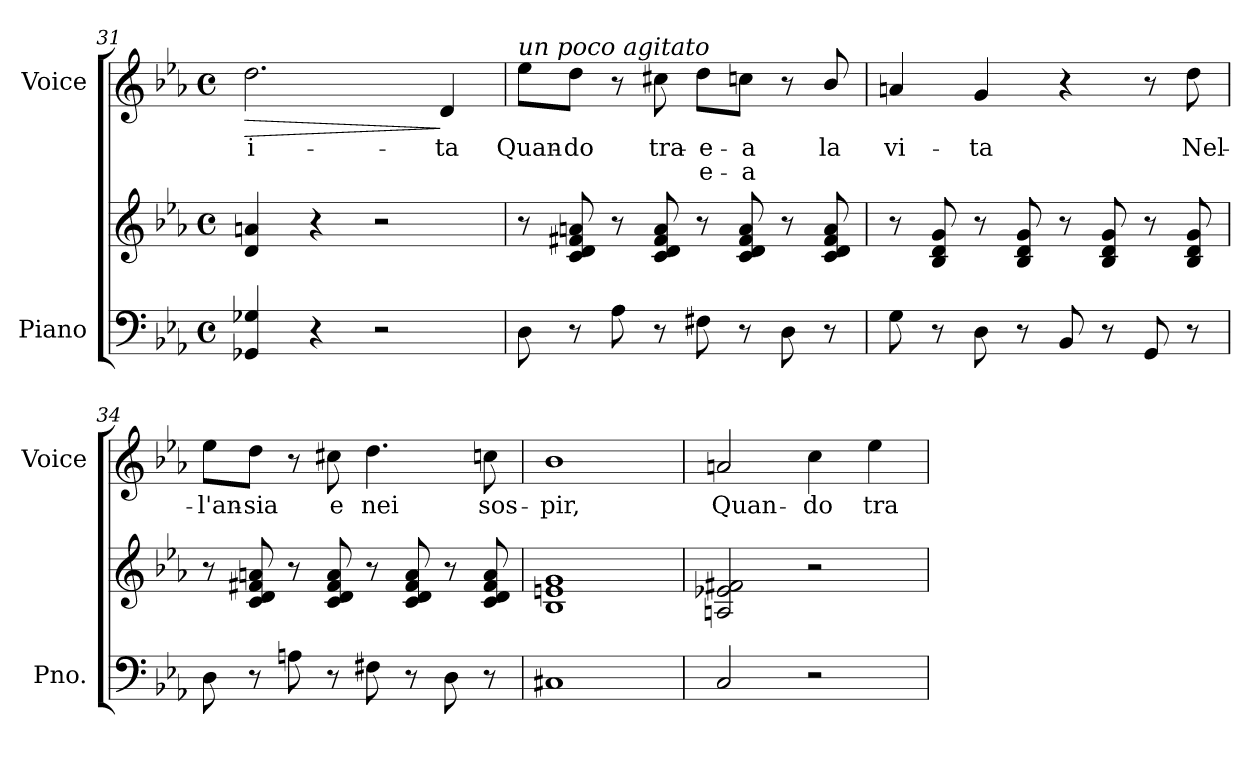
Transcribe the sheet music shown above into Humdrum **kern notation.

**kern	**kern	**kern	**text	**text	**dynam
*part2	*part2	*part1	*part1	*part1	*part1
*staff3	*staff2	*staff1	*staff1	*staff1	*staff1
*I"Piano	*	*I"Voice	*	*	*
*I'Pno.	*	*I'Voice	*	*	*
*clefF4	*clefG2	*clefG2	*	*	*
*k[b-e-a-]	*k[b-e-a-]	*k[b-e-a-]	*	*	*
*E-:	*E-:	*E-:	*	*	*
*M4/4	*M4/4	*M4/4	*	*	*
*met(c)	*met(c)	*met(c)	*	*	*
=31	=31	=31	=31	=31	=31
!	!	!	!LO:LY:b:color=#000000	!	!LO:HP:b
4GG-Xi/ 4G-Xi	4di/ 4ani	2.ddi\	-i-	.	>
4r	4r	.	.	.	.
2r	2r	.	.	.	.
!	!	!	!LO:LY:b:color=#000000	!	!
.	.	4di/	-ta	.	]
=32	=32	=32	=32	=32	=32
!	!	!LO:TX:a:i:t=un poco agitato	!	!	!
!	!	!	!LO:LY:b:color=#000000	!	!
8Di\	8r	8ee-i\L	Quan-	.	.
!	!	!	!LO:LY:b:color=#000000	!	!
8r	8ci/ 8di 8f#Xi 8ani	8ddi\J	-do	.	.
8A-i\	8r	8r	.	.	.
!	!	!	!LO:LY:b:color=#000000	!	!
8r	8ci/ 8di 8f#i 8ai	8cc#Xi\	tra-	.	.
!	!	!	!LO:LY:b:color=#000000	!LO:LY:b:color=#000000	!
8F#Xi\	8r	8ddi\L	-e-	-e-	.
!	!	!	!LO:LY:b:color=#000000	!LO:LY:b:color=#000000	!
8r	8ci/ 8di 8f#i 8ai	8ccni\J	-a	a	.
8Di\	8r	8r	.	.	.
!	!	!	!LO:LY:b:color=#000000	!	!
8r	8ci/ 8di 8f#i 8ai	8b-i/	la	.	.
=33	=33	=33	=33	=33	=33
!	!	!	!LO:LY:b:color=#000000	!	!
8Gi\	8r	4ani/	vi-	.	.
8r	8B-i/ 8di 8gi	.	.	.	.
!	!	!	!LO:LY:b:color=#000000	!	!
8Di\	8r	4gi/	-ta	.	.
8r	8B-i/ 8di 8gi	.	.	.	.
8BB-i/	8r	4r	.	.	.
8r	8B-i/ 8di 8gi	.	.	.	.
8GGi/	8r	8r	.	.	.
!	!	!	!LO:LY:b:color=#000000	!	!
8r	8B-i/ 8di 8gi	8ddi\	Nel-	.	.
!!LO:LB:g=z
=34	=34	=34	=34	=34	=34
!	!	!	!LO:LY:b:color=#000000	!	!
8Di\	8r	8ee-i\L	-l'an-	.	.
!	!	!	!LO:LY:b:color=#000000	!	!
8r	8ci/ 8di 8f#Xi 8ani	8ddi\J	-sia	.	.
8Ani\	8r	8r	.	.	.
!	!	!	!LO:LY:b:color=#000000	!	!
8r	8ci/ 8di 8f#i 8ai	8cc#Xi\	e	.	.
!	!	!	!LO:LY:b:color=#000000	!	!
8F#Xi\	8r	4.ddi\	nei	.	.
8r	8ci/ 8di 8f#i 8ai	.	.	.	.
8Di\	8r	.	.	.	.
!	!	!	!LO:LY:b:color=#000000	!	!
8r	8ci/ 8di 8f#i 8ai	8ccni\	sos-	.	.
=35	=35	=35	=35	=35	=35
!	!	!	!LO:LY:b:color=#000000	!	!
1C#Xi	1B-i 1eni 1gi	1b-i	-pir,	.	.
=36	=36	=36	=36	=36	=36
!	!	!	!LO:LY:b:color=#000000	!	!
2Ci/	2Ani/ 2e-Xi 2f#Xi	2ani/	Quan-	.	.
!	!	!	!LO:LY:b:color=#000000	!	!
2r	2r	4cci\	-do	.	.
!	!	!	!LO:LY:b:color=#000000	!	!
.	.	4ee-i\	tra-	.	.
=	=	=	=	=	=
*-	*-	*-	*-	*-	*-
